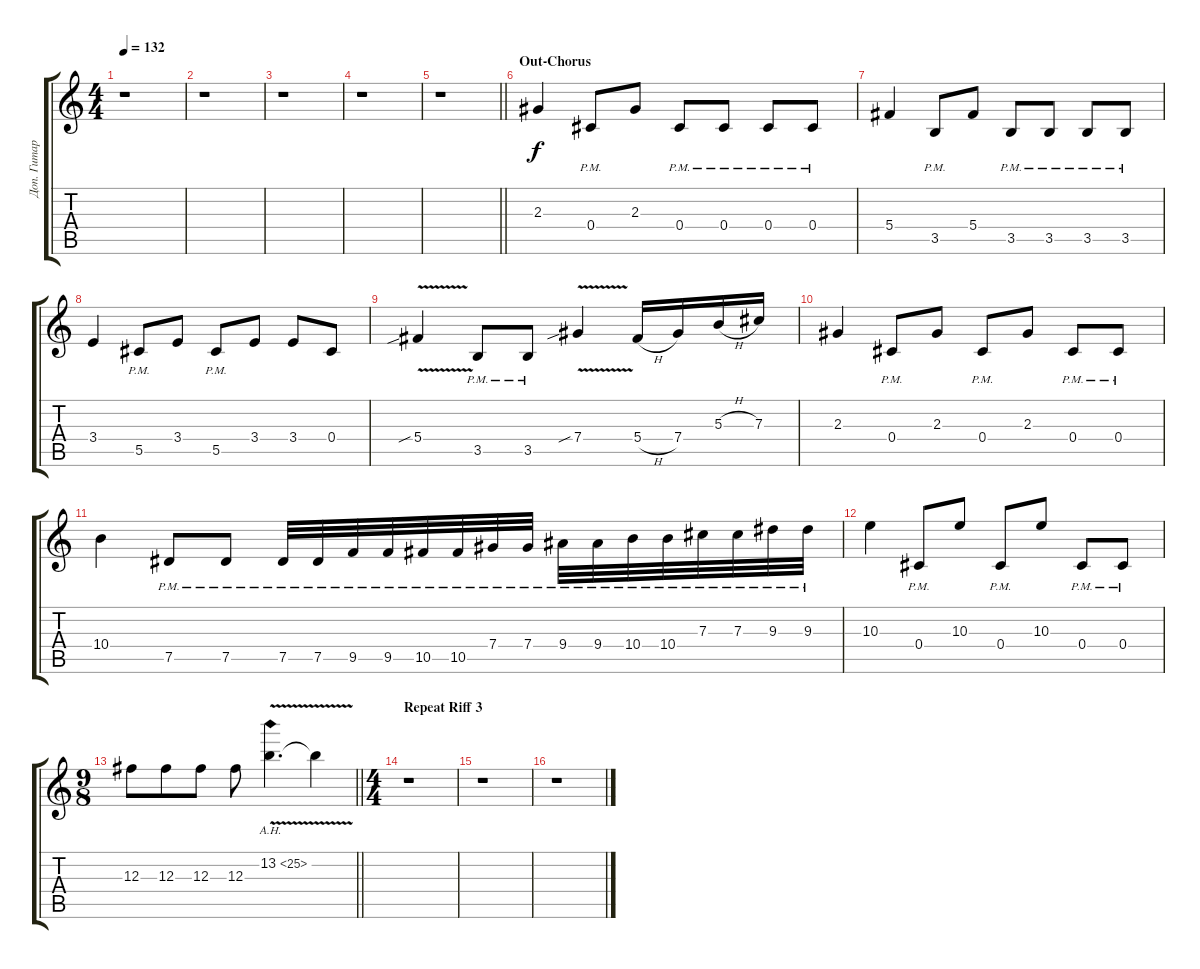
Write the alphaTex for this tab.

\track ("Доп. Гитара" "Доп. Гитар") {instrument distortionguitar}
\staff {score tabs}
\tuning (Eb4 Bb3 Gb3 Db3 Ab2 Eb2) {hide}
\ts (4 4)
\tempo 132
\clef g2
\ks c
r.1{dy f} |
r.1 |
r.1 |
r.1 |
\barLineRight lightlight
r.1{instrument distortionguitar} |
\section ("" "Out-Chorus")
2.3.4 0.4{pm}.8 2.3.8 0.4{pm}.8 0.4{pm}.8 0.4{pm}.8 0.4{pm}.8 |
5.4.4 3.5{pm}.8 5.4.8 3.5{pm}.8 3.5{pm}.8 3.5{pm}.8 3.5{pm}.8 |
3.4.4 5.5{pm}.8 3.4.8 5.5{pm}.8 3.4.8 3.4.8 0.4.8 |
5.4{v sib}.4 3.5{pm}.8 3.5{pm}.8 7.4{v sib}.4 5.4{h}.16 7.4.16 5.3{h}.16 7.3.16 |
2.3.4 0.4{pm}.8 2.3.8 0.4{pm}.8 2.3.8 0.4{pm}.8 0.4{pm}.8 |
10.4.4 7.5{pm}.8 7.5{pm}.8 7.5{pm}.32 7.5{pm}.32 9.5{pm}.32 9.5{pm}.32 10.5{pm}.32 10.5{pm}.32 7.4{pm}.32 7.4{pm}.32 9.4{pm}.32 9.4{pm}.32 10.4{pm}.32 10.4{pm}.32 7.3{pm}.32 7.3{pm}.32 9.3{pm}.32 9.3{pm}.32 |
10.3.4 0.4{pm}.8 10.3.8 0.4{pm}.8 10.3.8 0.4{pm}.8 0.4{pm}.8 |
\ts (9 8)
\barLineRight lightlight
12.3.8 12.3.8 12.3.8 12.3.8 13.2{ah 12 v}.4{d} 13.2{t}.4 |
\ts (4 4)
\section ("" "Repeat Riff 3")
r.1 |
r.1 |
r.1
